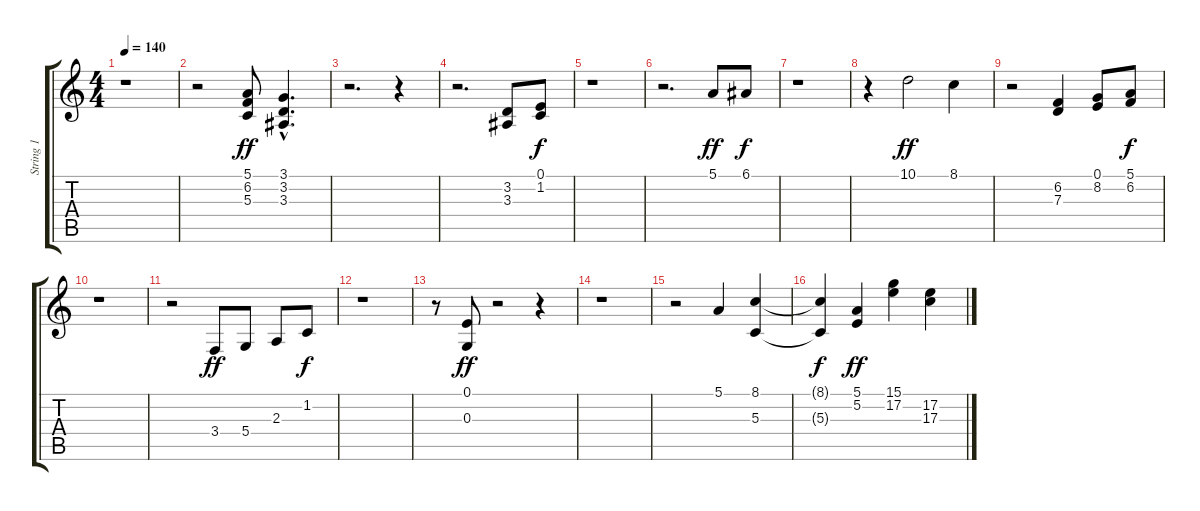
\track ("String 1" "String 1") {instrument stringensemble1}
\staff {score tabs}
\tuning (E4 B3 G3 D3 A2 E2) {hide}
\ts (4 4)
\tempo 140
\clef g2
\ks c
r.1{dy f} |
r.2 (5.1 6.2 5.3).8{dy ff volume 16} (3.1{hac} 3.2{hac} 3.3{hac}).4{d} |
r.2{d} r.4 |
r.2{d} (3.2 3.3).8 (0.1 1.2).8{dy f} |
r.1 |
r.2{d} 5.1.8{dy ff} 6.1.8{dy f} |
r.1 |
r.4 10.1.2{dy ff} 8.1.4 |
r.2 (6.2 7.3).4 (0.1 8.2).8 (5.1 6.2).8{dy f} |
r.1 |
r.2 3.4.8{dy ff} 5.4.8 2.3.8 1.2.8{dy f} |
r.1 |
r.8 (0.1 0.3).8{dy ff} r.2 r.4 |
r.1 |
r.2 5.1.4 (8.1 5.3).4 |
(8.1{t} 5.3{t}).4{dy f} (5.1 5.2).4{dy ff} (15.1 17.2).4 (17.2 17.3).4
